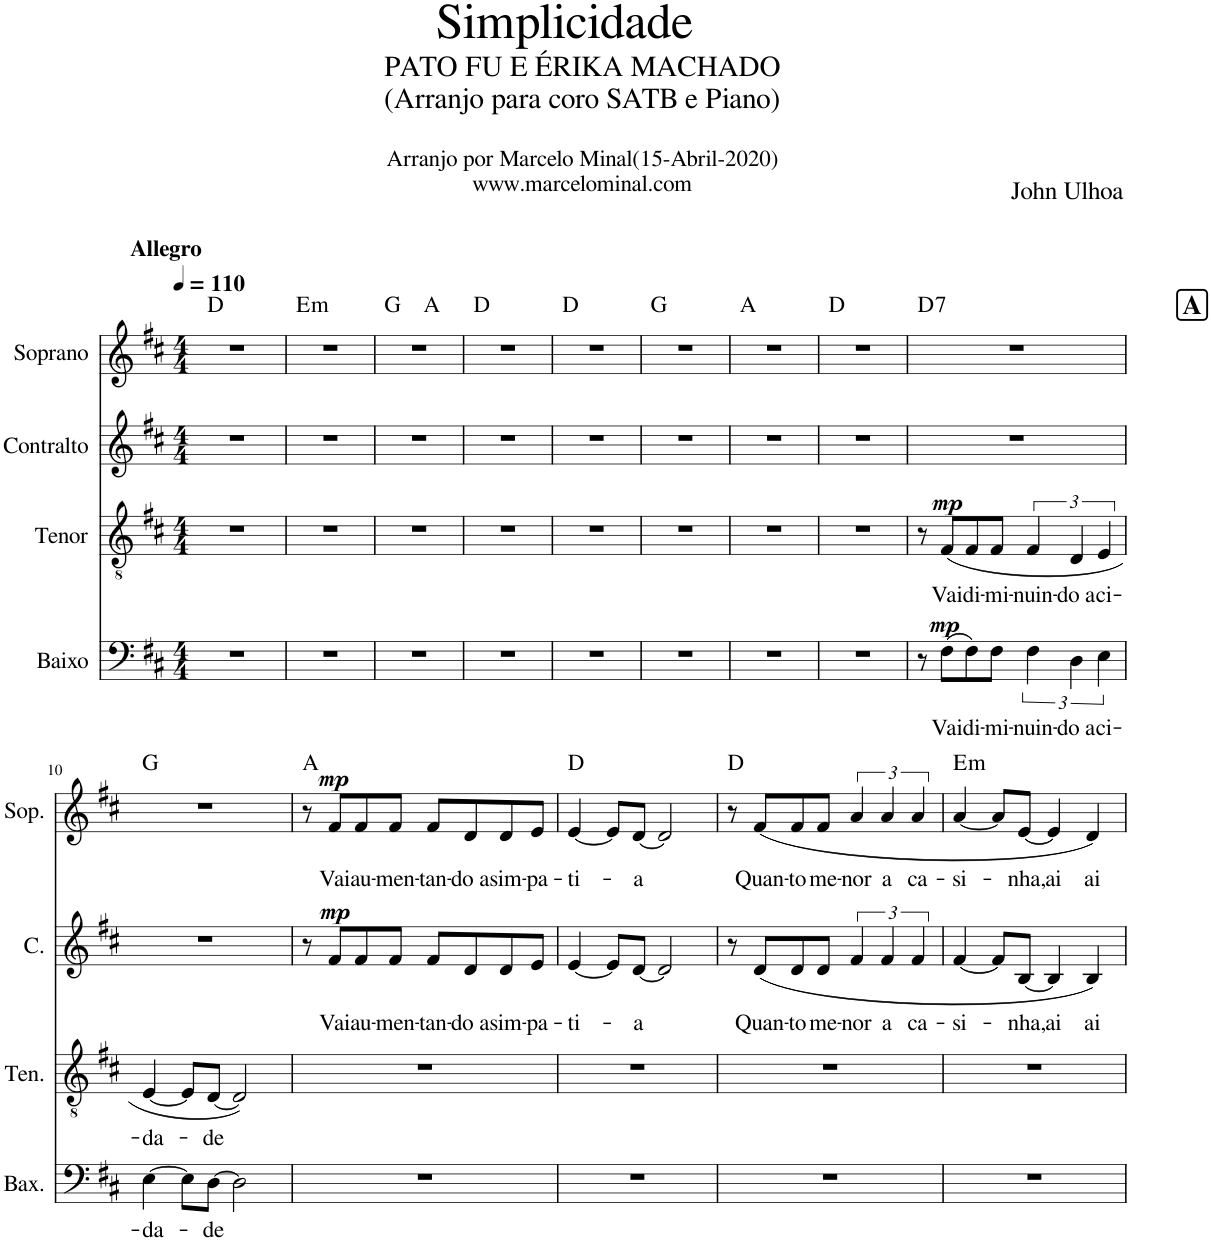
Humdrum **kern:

**kern	**text	**dynam	**kern	**text	**dynam	**kern	**text	**dynam	**kern	**text	**dynam	**harte
*part4	*part4	*part4	*part3	*part3	*part3	*part2	*part2	*part2	*part1	*part1	*part1	*part1
*staff4	*staff4	*staff4	*staff3	*staff3	*staff3	*staff2	*staff2	*staff2	*staff1	*staff1	*staff1	*
*I"Baixo	*	*	*I"Tenor	*	*	*I"Contralto	*	*	*I"Soprano	*	*	*
*I'Bax.	*	*	*I'Ten.	*	*	*I'C.	*	*	*I'Sop.	*	*	*
*clefF4	*	*	*clefGv2	*	*	*clefG2	*	*	*clefG2	*	*	*
*k[f#c#]	*	*	*k[f#c#]	*	*	*k[f#c#]	*	*	*k[f#c#]	*	*	*
*M4/4	*	*	*M4/4	*	*	*M4/4	*	*	*M4/4	*	*	*
=1	=1	=1	=1	=1	=1	=1	=1	=1	=1	=1	=1	=1
1r	.	.	1r	.	.	1r	.	.	1r	.	.	D:maj
=2	=2	=2	=2	=2	=2	=2	=2	=2	=2	=2	=2	=2
!	!	!	!	!	!	!	!	!	!	!	!	!LO:H:kt=m
1r	.	.	1r	.	.	1r	.	.	1r	.	.	E:min
=3	=3	=3	=3	=3	=3	=3	=3	=3	=3	=3	=3	=3
*	*	*	*	*	*	*	*	*	*^	*	*	*
1r	.	.	1r	.	.	1r	.	.	1r	2ryy	.	.	G:maj
.	.	.	.	.	.	.	.	.	.	2ryy	.	.	A:maj
*	*	*	*	*	*	*	*	*	*v	*v	*	*	*
=4	=4	=4	=4	=4	=4	=4	=4	=4	=4	=4	=4	=4
1r	.	.	1r	.	.	1r	.	.	1r	.	.	D:maj
=5	=5	=5	=5	=5	=5	=5	=5	=5	=5	=5	=5	=5
1r	.	.	1r	.	.	1r	.	.	1r	.	.	D:maj
=6	=6	=6	=6	=6	=6	=6	=6	=6	=6	=6	=6	=6
1r	.	.	1r	.	.	1r	.	.	1r	.	.	G:maj
=7	=7	=7	=7	=7	=7	=7	=7	=7	=7	=7	=7	=7
1r	.	.	1r	.	.	1r	.	.	1r	.	.	A:maj
=8	=8	=8	=8	=8	=8	=8	=8	=8	=8	=8	=8	=8
1r	.	.	1r	.	.	1r	.	.	1r	.	.	D:maj
=9	=9	=9	=9	=9	=9	=9	=9	=9	=9	=9	=9	=9
!	!	!	!	!	!	!	!	!	!	!	!	!LO:H:kt=7
8r	.	.	8r	.	.	1r	.	.	1r	.	.	D:7
!	!LO:LY:b	!LO:DY:a	!	!LO:LY:b	!LO:DY:a	!	!	!	!	!	!	!
(8F#\L	Vai	mp	(8F#/L	Vai	mp	.	.	.	.	.	.	.
!	!LO:LY:b	!	!	!LO:LY:b	!	!	!	!	!	!	!	!
8F#\)	di-	.	8F#/	di-	.	.	.	.	.	.	.	.
!	!LO:LY:b	!	!	!LO:LY:b	!	!	!	!	!	!	!	!
8F#\J	-mi-	.	8F#/J	-mi-	.	.	.	.	.	.	.	.
!	!LO:LY:b	!	!	!LO:LY:b	!	!	!	!	!	!	!	!
6F#\	-nuin-	.	6F#/	-nuin-	.	.	.	.	.	.	.	.
!	!LO:LY:b	!	!	!LO:LY:b	!	!	!	!	!	!	!	!
6D\	-do a	.	6D/	-do a	.	.	.	.	.	.	.	.
!	!LO:LY:b	!	!	!LO:LY:b	!	!	!	!	!	!	!	!
6E\	ci-	.	6E/	ci-	.	.	.	.	.	.	.	.
!!LO:LB:g=z
=10	=10	=10	=10	=10	=10	=10	=10	=10	=10	=10	=10	=10
!	!LO:LY:b	!	!	!LO:LY:b	!	!	!	!	!	!	!	!
[4E\	-da-	.	[4E/	-da-	.	1r	.	.	1r	.	.	G:maj
8E\L]	.	.	8E/L]	.	.	.	.	.	.	.	.	.
!	!LO:LY:b	!	!	!LO:LY:b	!	!	!	!	!	!	!	!
[8D\J	-de	.	[8D/J	-de	.	.	.	.	.	.	.	.
2D\]	.	.	2D/])	.	.	.	.	.	.	.	.	.
=11	=11	=11	=11	=11	=11	=11	=11	=11	=11	=11	=11	=11
1r	.	.	1r	.	.	8r	.	.	8r	.	.	A:maj
!	!	!	!	!	!	!	!LO:LY:b	!LO:DY:a	!	!LO:LY:b	!LO:DY:a	!
.	.	.	.	.	.	8f#/L	Vai	mp	8f#/L	Vai	mp	.
!	!	!	!	!	!	!	!LO:LY:b	!	!	!LO:LY:b	!	!
.	.	.	.	.	.	8f#/	au-	.	8f#/	au-	.	.
!	!	!	!	!	!	!	!LO:LY:b	!	!	!LO:LY:b	!	!
.	.	.	.	.	.	8f#/J	-men-	.	8f#/J	-men-	.	.
!	!	!	!	!	!	!	!LO:LY:b	!	!	!LO:LY:b	!	!
.	.	.	.	.	.	8f#/L	-tan-	.	8f#/L	-tan-	.	.
!	!	!	!	!	!	!	!LO:LY:b	!	!	!LO:LY:b	!	!
.	.	.	.	.	.	8d/	-do a	.	8d/	-do a	.	.
!	!	!	!	!	!	!	!LO:LY:b	!	!	!LO:LY:b	!	!
.	.	.	.	.	.	8d/	sim-	.	8d/	sim-	.	.
!	!	!	!	!	!	!	!LO:LY:b	!	!	!LO:LY:b	!	!
.	.	.	.	.	.	8e/J	-pa-	.	8e/J	-pa-	.	.
=12	=12	=12	=12	=12	=12	=12	=12	=12	=12	=12	=12	=12
!	!	!	!	!	!	!	!LO:LY:b	!	!	!LO:LY:b	!	!
1r	.	.	1r	.	.	[4e/	-ti-	.	[4e/	-ti-	.	D:maj
.	.	.	.	.	.	8e/L]	.	.	8e/L]	.	.	.
!	!	!	!	!	!	!	!LO:LY:b	!	!	!LO:LY:b	!	!
.	.	.	.	.	.	[8d/J	-a	.	[8d/J	-a	.	.
.	.	.	.	.	.	2d/]	.	.	2d/]	.	.	.
=13	=13	=13	=13	=13	=13	=13	=13	=13	=13	=13	=13	=13
1r	.	.	1r	.	.	8r	.	.	8r	.	.	D:maj
!	!	!	!	!	!	!	!LO:LY:b	!	!	!LO:LY:b	!	!
.	.	.	.	.	.	(8d/L	Quan-	.	(8f#/L	Quan-	.	.
!	!	!	!	!	!	!	!LO:LY:b	!	!	!LO:LY:b	!	!
.	.	.	.	.	.	8d/	-to	.	8f#/	-to	.	.
!	!	!	!	!	!	!	!LO:LY:b	!	!	!LO:LY:b	!	!
.	.	.	.	.	.	8d/J	me-	.	8f#/J	me-	.	.
!	!	!	!	!	!	!	!LO:LY:b	!	!	!LO:LY:b	!	!
.	.	.	.	.	.	6f#/	-nor	.	6a/	-nor	.	.
!	!	!	!	!	!	!	!LO:LY:b	!	!	!LO:LY:b	!	!
.	.	.	.	.	.	6f#/	a	.	6a/	a	.	.
!	!	!	!	!	!	!	!LO:LY:b	!	!	!LO:LY:b	!	!
.	.	.	.	.	.	6f#/	ca-	.	6a/	ca-	.	.
=14	=14	=14	=14	=14	=14	=14	=14	=14	=14	=14	=14	=14
!	!	!	!	!	!	!	!LO:LY:b	!	!	!LO:LY:b	!	!LO:H:kt=m
1r	.	.	1r	.	.	[4f#/	-si-	.	[4a/	-si-	.	E:min
.	.	.	.	.	.	8f#/L]	.	.	8a/L]	.	.	.
!	!	!	!	!	!	!	!LO:LY:b	!	!	!LO:LY:b	!	!
.	.	.	.	.	.	[8B/J	-nha,	.	[8e/J	-nha,	.	.
!	!	!	!	!	!	!	!LO:LY:b	!	!	!LO:LY:b	!	!
.	.	.	.	.	.	4B/]	ai	.	4e/]	ai	.	.
!	!	!	!	!	!	!	!LO:LY:b	!	!	!LO:LY:b	!	!
.	.	.	.	.	.	4B/)	ai	.	4d/)	ai	.	.
=	=	=	=	=	=	=	=	=	=	=	=	=
*-	*-	*-	*-	*-	*-	*-	*-	*-	*-	*-	*-	*-
